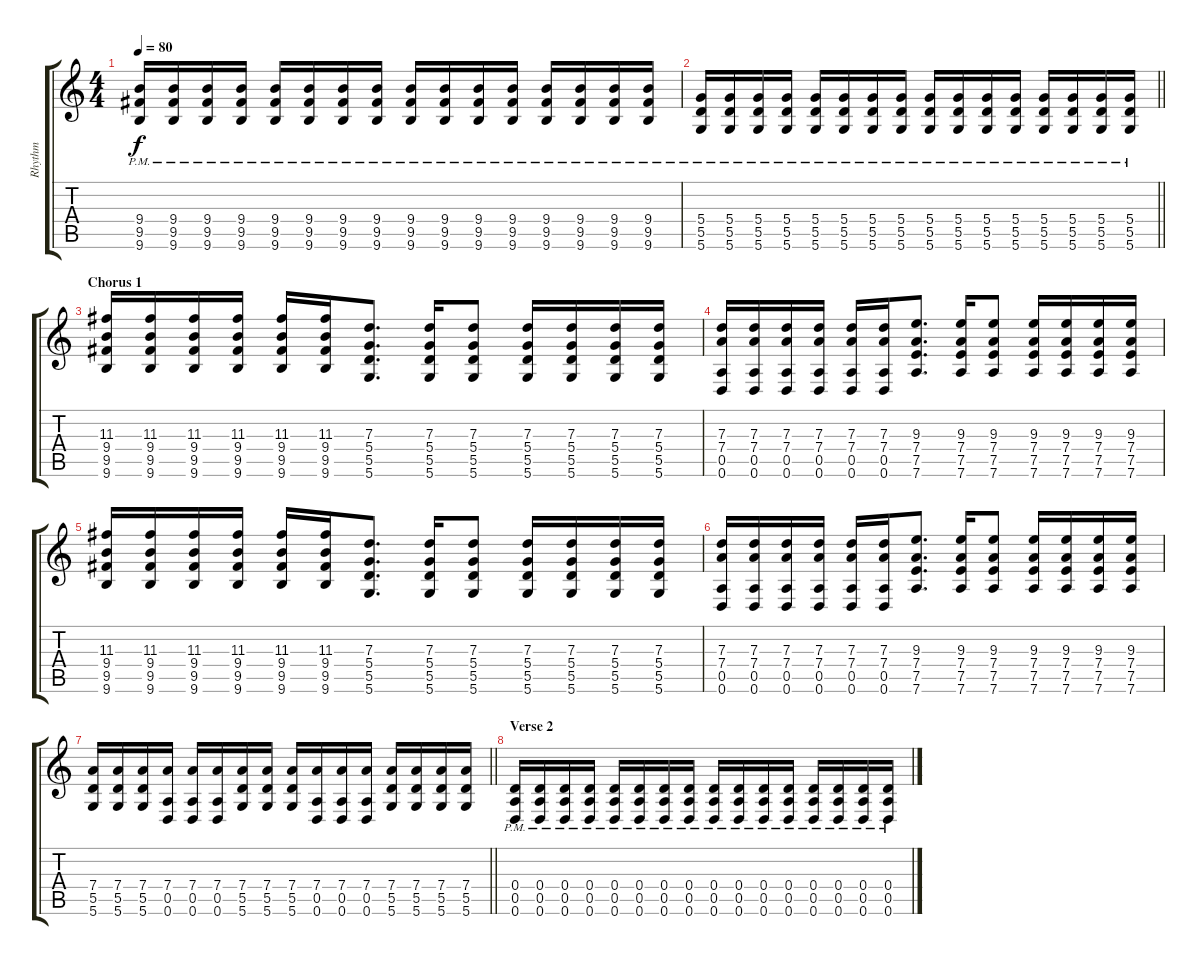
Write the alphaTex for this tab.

\track ("Rhythm" "Rhythm") {instrument distortionguitar}
\staff {score tabs}
\tuning (E4 B3 G3 D3 A2 D2) {hide}
\ts (4 4)
\tempo 80
\clef g2
\ks c
(9.4{pm} 9.5{pm} 9.6{pm}).16{dy f} (9.4{pm} 9.5{pm} 9.6{pm}).16 (9.4{pm} 9.5{pm} 9.6{pm}).16 (9.4{pm} 9.5{pm} 9.6{pm}).16 (9.4{pm} 9.5{pm} 9.6{pm}).16 (9.4{pm} 9.5{pm} 9.6{pm}).16 (9.4{pm} 9.5{pm} 9.6{pm}).16 (9.4{pm} 9.5{pm} 9.6{pm}).16 (9.4{pm} 9.5{pm} 9.6{pm}).16 (9.4{pm} 9.5{pm} 9.6{pm}).16 (9.4{pm} 9.5{pm} 9.6{pm}).16 (9.4{pm} 9.5{pm} 9.6{pm}).16 (9.4{pm} 9.5{pm} 9.6{pm}).16 (9.4{pm} 9.5{pm} 9.6{pm}).16 (9.4{pm} 9.5{pm} 9.6{pm}).16 (9.4{pm} 9.5{pm} 9.6{pm}).16 |
\barLineRight lightlight
(5.4{pm} 5.5{pm} 5.6{pm}).16 (5.4{pm} 5.5{pm} 5.6{pm}).16 (5.4{pm} 5.5{pm} 5.6{pm}).16 (5.4{pm} 5.5{pm} 5.6{pm}).16 (5.4{pm} 5.5{pm} 5.6{pm}).16 (5.4{pm} 5.5{pm} 5.6{pm}).16 (5.4{pm} 5.5{pm} 5.6{pm}).16 (5.4{pm} 5.5{pm} 5.6{pm}).16 (5.4{pm} 5.5{pm} 5.6{pm}).16 (5.4{pm} 5.5{pm} 5.6{pm}).16 (5.4{pm} 5.5{pm} 5.6{pm}).16 (5.4{pm} 5.5{pm} 5.6{pm}).16 (5.4{pm} 5.5{pm} 5.6{pm}).16 (5.4{pm} 5.5{pm} 5.6{pm}).16 (5.4{pm} 5.5{pm} 5.6{pm}).16 (5.4{pm} 5.5{pm} 5.6{pm}).16 |
\section ("" "Chorus 1")
(11.3 9.4 9.5 9.6).16 (11.3 9.4 9.5 9.6).16 (11.3 9.4 9.5 9.6).16 (11.3 9.4 9.5 9.6).16 (11.3 9.4 9.5 9.6).16 (11.3 9.4 9.5 9.6).16 (7.3 5.4 5.5 5.6).8{d} (7.3 5.4 5.5 5.6).16 (7.3 5.4 5.5 5.6).8 (7.3 5.4 5.5 5.6).16 (7.3 5.4 5.5 5.6).16 (7.3 5.4 5.5 5.6).16 (7.3 5.4 5.5 5.6).16 |
(7.3 7.4 0.5 0.6).16 (7.3 7.4 0.5 0.6).16 (7.3 7.4 0.5 0.6).16 (7.3 7.4 0.5 0.6).16 (7.3 7.4 0.5 0.6).16 (7.3 7.4 0.5 0.6).16 (9.3 7.4 7.5 7.6).8{d} (9.3 7.4 7.5 7.6).16 (9.3 7.4 7.5 7.6).8 (9.3 7.4 7.5 7.6).16 (9.3 7.4 7.5 7.6).16 (9.3 7.4 7.5 7.6).16 (9.3 7.4 7.5 7.6).16 |
(11.3 9.4 9.5 9.6).16 (11.3 9.4 9.5 9.6).16 (11.3 9.4 9.5 9.6).16 (11.3 9.4 9.5 9.6).16 (11.3 9.4 9.5 9.6).16 (11.3 9.4 9.5 9.6).16 (7.3 5.4 5.5 5.6).8{d} (7.3 5.4 5.5 5.6).16 (7.3 5.4 5.5 5.6).8 (7.3 5.4 5.5 5.6).16 (7.3 5.4 5.5 5.6).16 (7.3 5.4 5.5 5.6).16 (7.3 5.4 5.5 5.6).16 |
(7.3 7.4 0.5 0.6).16 (7.3 7.4 0.5 0.6).16 (7.3 7.4 0.5 0.6).16 (7.3 7.4 0.5 0.6).16 (7.3 7.4 0.5 0.6).16 (7.3 7.4 0.5 0.6).16 (9.3 7.4 7.5 7.6).8{d} (9.3 7.4 7.5 7.6).16 (9.3 7.4 7.5 7.6).8 (9.3 7.4 7.5 7.6).16 (9.3 7.4 7.5 7.6).16 (9.3 7.4 7.5 7.6).16 (9.3 7.4 7.5 7.6).16 |
\barLineRight lightlight
(7.4 5.5 5.6).16 (7.4 5.5 5.6).16 (7.4 5.5 5.6).16 (7.4 0.5 0.6).16 (7.4 0.5 0.6).16 (7.4 0.5 0.6).16 (7.4 5.5 5.6).16 (7.4 5.5 5.6).16 (7.4 5.5 5.6).16 (7.4 0.5 0.6).16 (7.4 0.5 0.6).16 (7.4 0.5 0.6).16 (7.4 5.5 5.6).16 (7.4 5.5 5.6).16 (7.4 5.5 5.6).16 (7.4 5.5 5.6).16 |
\section ("" "Verse 2")
(0.4{pm} 0.5{pm} 0.6{pm}).16 (0.4{pm} 0.5{pm} 0.6{pm}).16 (0.4{pm} 0.5{pm} 0.6{pm}).16 (0.4{pm} 0.5{pm} 0.6{pm}).16 (0.4{pm} 0.5{pm} 0.6{pm}).16 (0.4{pm} 0.5{pm} 0.6{pm}).16 (0.4{pm} 0.5{pm} 0.6{pm}).16 (0.4{pm} 0.5{pm} 0.6{pm}).16 (0.4{pm} 0.5{pm} 0.6{pm}).16 (0.4{pm} 0.5{pm} 0.6{pm}).16 (0.4{pm} 0.5{pm} 0.6{pm}).16 (0.4{pm} 0.5{pm} 0.6{pm}).16 (0.4{pm} 0.5{pm} 0.6{pm}).16 (0.4{pm} 0.5{pm} 0.6{pm}).16 (0.4{pm} 0.5{pm} 0.6{pm}).16 (0.4{pm} 0.5{pm} 0.6{pm}).16
